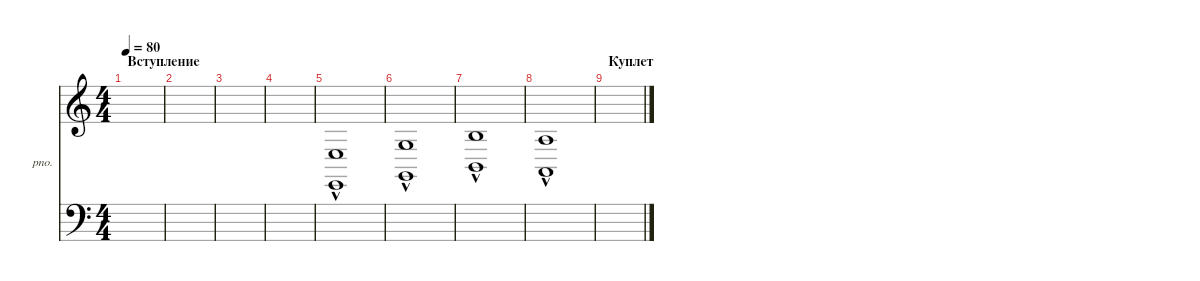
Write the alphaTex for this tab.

\defaultSystemsLayout 4
\hideDynamics
\bracketExtendMode nobrackets
\firstSystemTrackNameOrientation horizontal
\otherSystemsTrackNameOrientation horizontal
\track ("Acoustic Piano" "pno.") {instrument acousticgrandpiano}
\staff {score}
\tuning (E4 B3 G3 D3 A2 E2)
\ts (4 4)
\section ("" "Вступление")
\tempo 80
\clef g2
\ks c
|
|
|
|
(0.6{hac} 2.4).1{beam Up} |
(3.6{hac} 0.3).1{beam Up} |
(7.6{hac} 0.2).1{beam Up} |
(5.6{hac} 2.3).1{beam Up} |
\section ("" "Куплет ")
|
|
|
|
|
|
|
\staff {score}
\tuning (G2 D2 A1 E1 B0)
\clef f4
\ottava regular
\simile none
\ks c
|
|
|
|
|
|
|
|
|
|
|
|
|
|
|
